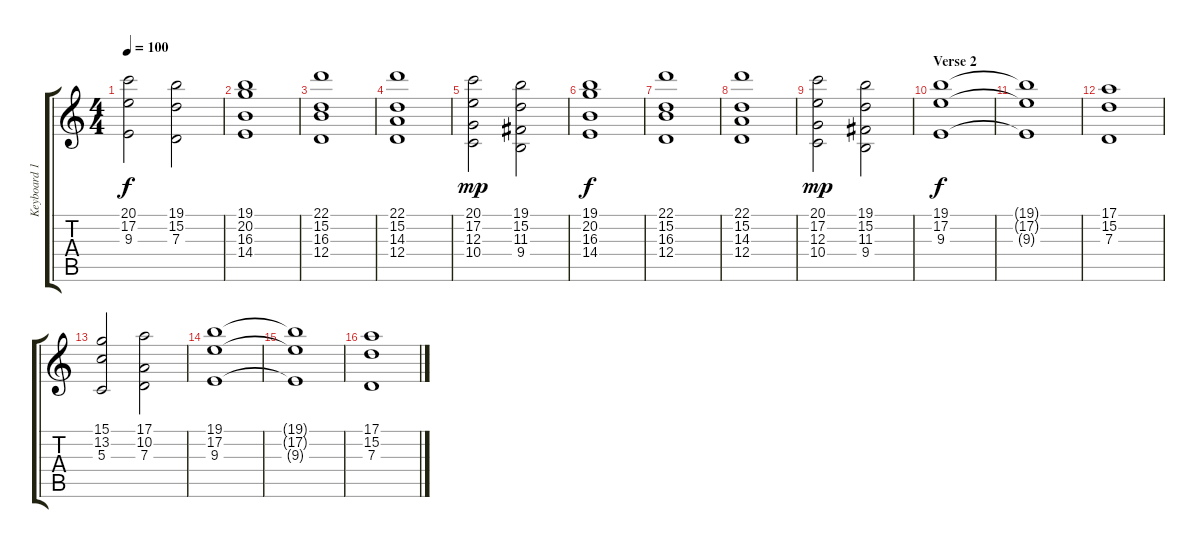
\track ("Keyboard 1" "Keyboard 1") {instrument stringensemble1}
\staff {score tabs}
\tuning (E4 B3 G3 D3 A2 E2) {hide}
\ts (4 4)
\tempo 100
\clef g2
\ks c
(20.1 17.2 9.3).2{dy f} (19.1 15.2 7.3).2 |
\section ("" "")
(19.1 20.2 16.3 14.4).1 |
(22.1 15.2 16.3 12.4).1 |
(22.1 15.2 14.3 12.4).1 |
(20.1 17.2 12.3 10.4).2{dy mp} (19.1 15.2 11.3 9.4).2 |
(19.1 20.2 16.3 14.4).1{dy f} |
(22.1 15.2 16.3 12.4).1 |
(22.1 15.2 14.3 12.4).1 |
(20.1 17.2 12.3 10.4).2{dy mp} (19.1 15.2 11.3 9.4).2 |
\section ("" "Verse 2")
(19.1 17.2 9.3).1{dy f} |
(19.1{t} 17.2{t} 9.3{t}).1 |
(17.1 15.2 7.3).1 |
(15.1 13.2 5.3).2 (17.1 10.2 7.3).2 |
(19.1 17.2 9.3).1 |
(19.1{t} 17.2{t} 9.3{t}).1 |
(17.1 15.2 7.3).1
